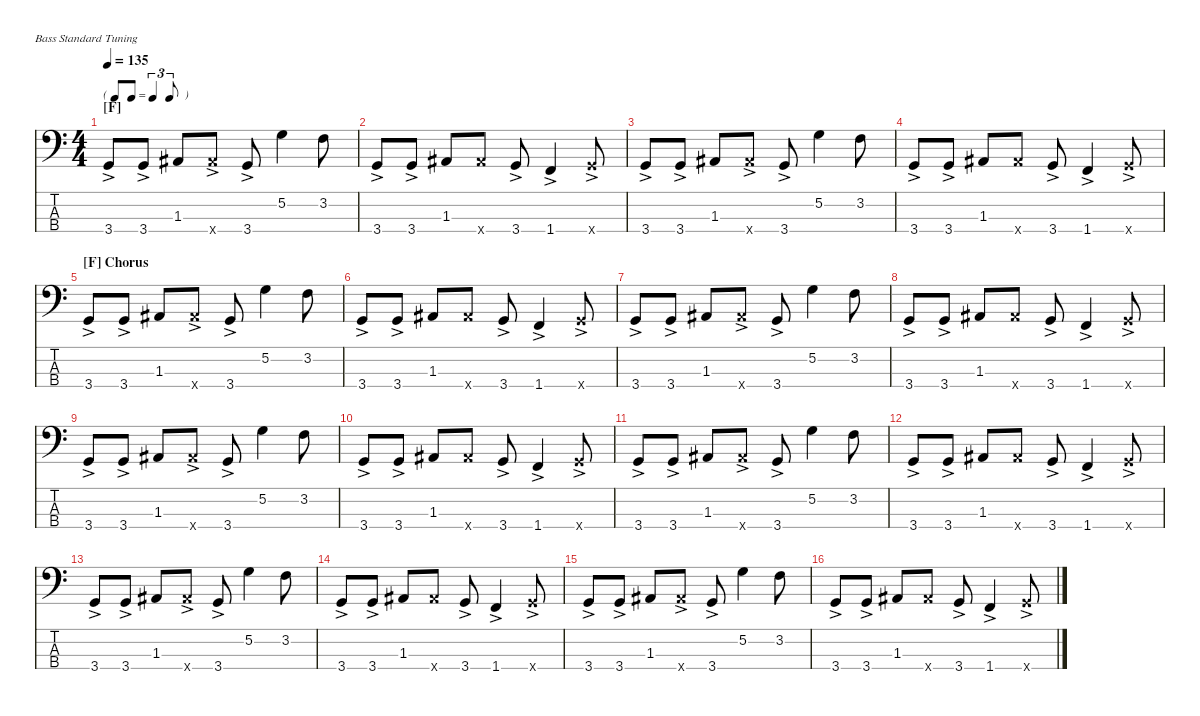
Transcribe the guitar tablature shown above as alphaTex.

\defaultSystemsLayout 4
\hideDynamics
\bracketExtendMode nobrackets
\singleTrackTrackNamePolicy hidden
\multiTrackTrackNamePolicy hidden
\firstSystemTrackNameMode fullname
\firstSystemTrackNameOrientation horizontal
\otherSystemsTrackNameOrientation horizontal
\track ("Bass" "E-Bass") {instrument electricbassfinger}
\staff {score tabs}
\tuning (G2 D2 A1 E1)
\ts (4 4)
\tf triplet8th
\section ("F" "")
\scale
0.25
\tempo 135
\accidentals auto
\clef f4
\ottava regular
\simile none
\scale
0.25
\ks c
3.4{ac}.8{dy ff beam Up} 3.4{ac}.8{beam Up} 1.3{acc #}.8{beam Up} 6.4{ac x acc #}.8{beam Up} 3.4{ac}.8{beam Up} 5.2.4{beam Down} 3.2.8{beam Down} |
\scale
0.25
\scale
0.25 3.4{ac}.8{beam Up} 3.4{ac}.8{beam Up} 1.3{acc #}.8{beam Up} 6.4{x acc #}.8{beam Up} 3.4{ac}.8{beam Up} 1.4{ac}.4{beam Up} 3.4{ac x}.8{beam Up} |
\scale
0.25
\scale
0.25 3.4{ac}.8{beam Up} 3.4{ac}.8{beam Up} 1.3{acc #}.8{beam Up} 6.4{ac x acc #}.8{beam Up} 3.4{ac}.8{beam Up} 5.2.4{beam Down} 3.2.8{beam Down} |
\scale
0.25
\scale
0.25 3.4{ac}.8{beam Up} 3.4{ac}.8{beam Up} 1.3{acc #}.8{beam Up} 6.4{x acc #}.8{beam Up} 3.4{ac}.8{beam Up} 1.4{ac}.4{beam Up} 3.4{ac x}.8{beam Up} |
\section ("F" "Chorus")
\scale
0.238636
\scale
0.25 3.4{ac}.8{beam Up} 3.4{ac}.8{beam Up} 1.3{acc #}.8{beam Up} 6.4{ac x acc #}.8{beam Up} 3.4{ac}.8{beam Up} 5.2.4{beam Down} 3.2.8{beam Down} |
\scale
0.284091
\scale
0.25 3.4{ac}.8{beam Up} 3.4{ac}.8{beam Up} 1.3{acc #}.8{beam Up} 6.4{x acc #}.8{beam Up} 3.4{ac}.8{beam Up} 1.4{ac}.4{beam Up} 3.4{ac x}.8{beam Up} |
\scale
0.238636
\scale
0.25 3.4{ac}.8{beam Up} 3.4{ac}.8{beam Up} 1.3{acc #}.8{beam Up} 6.4{ac x acc #}.8{beam Up} 3.4{ac}.8{beam Up} 5.2.4{beam Down} 3.2.8{beam Down} |
\scale
0.238636
\scale
0.25 3.4{ac}.8{beam Up} 3.4{ac}.8{beam Up} 1.3{acc #}.8{beam Up} 6.4{x acc #}.8{beam Up} 3.4{ac}.8{beam Up} 1.4{ac}.4{beam Up} 3.4{ac x}.8{beam Up} |
\scale
0.238636
\scale
0.25 3.4{ac}.8{beam Up} 3.4{ac}.8{beam Up} 1.3{acc #}.8{beam Up} 6.4{ac x acc #}.8{beam Up} 3.4{ac}.8{beam Up} 5.2.4{beam Down} 3.2.8{beam Down} |
\scale
0.284091
\scale
0.25 3.4{ac}.8{beam Up} 3.4{ac}.8{beam Up} 1.3{acc #}.8{beam Up} 6.4{x acc #}.8{beam Up} 3.4{ac}.8{beam Up} 1.4{ac}.4{beam Up} 3.4{ac x}.8{beam Up} |
\scale
0.238636
\scale
0.25 3.4{ac}.8{beam Up} 3.4{ac}.8{beam Up} 1.3{acc #}.8{beam Up} 6.4{ac x acc #}.8{beam Up} 3.4{ac}.8{beam Up} 5.2.4{beam Down} 3.2.8{beam Down} |
\scale
0.238636
\scale
0.25 3.4{ac}.8{beam Up} 3.4{ac}.8{beam Up} 1.3{acc #}.8{beam Up} 6.4{x acc #}.8{beam Up} 3.4{ac}.8{beam Up} 1.4{ac}.4{beam Up} 3.4{ac x}.8{beam Up} |
\scale
0.21875
\scale
0.25 3.4{ac}.8{beam Up} 3.4{ac}.8{beam Up} 1.3{acc #}.8{beam Up} 6.4{ac x acc #}.8{beam Up} 3.4{ac}.8{beam Up} 5.2.4{beam Down} 3.2.8{beam Down} |
\scale
0.34375
\scale
0.25 3.4{ac}.8{beam Up} 3.4{ac}.8{beam Up} 1.3{acc #}.8{beam Up} 6.4{x acc #}.8{beam Up} 3.4{ac}.8{beam Up} 1.4{ac}.4{beam Up} 3.4{ac x}.8{beam Up} |
\scale
0.21875
\scale
0.25 3.4{ac}.8{beam Up} 3.4{ac}.8{beam Up} 1.3{acc #}.8{beam Up} 6.4{ac x acc #}.8{beam Up} 3.4{ac}.8{beam Up} 5.2.4{beam Down} 3.2.8{beam Down} |
\scale
0.21875
\scale
0.25 3.4{ac}.8{beam Up} 3.4{ac}.8{beam Up} 1.3{acc #}.8{beam Up} 6.4{x acc #}.8{beam Up} 3.4{ac}.8{beam Up} 1.4{ac}.4{beam Up} 3.4{ac x}.8{beam Up}
